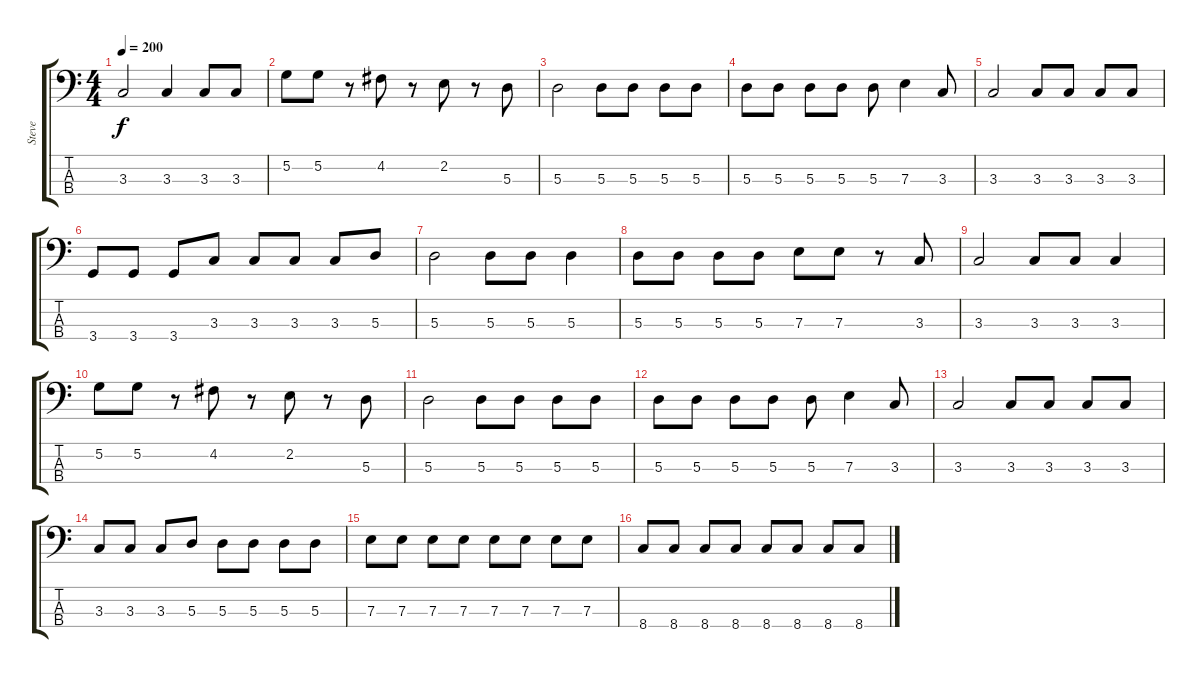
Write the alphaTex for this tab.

\track ("Steve" "Steve") {instrument electricbassfinger}
\staff {score tabs}
\tuning (G2 D2 A1 E1) {hide}
\ts (4 4)
\tempo 200
\clef f4
\ks c
3.3.2{dy f} 3.3.4 3.3.8 3.3.8 |
5.2.8 5.2.8 r.8 4.2.8 r.8 2.2.8 r.8 5.3.8 |
5.3.2 5.3.8 5.3.8 5.3.8 5.3.8 |
5.3.8 5.3.8 5.3.8 5.3.8 5.3.8 7.3.4 3.3.8 |
3.3.2 3.3.8 3.3.8 3.3.8 3.3.8 |
3.4.8 3.4.8 3.4.8 3.3.8 3.3.8 3.3.8 3.3.8 5.3.8 |
5.3.2 5.3.8 5.3.8 5.3.4 |
5.3.8 5.3.8 5.3.8 5.3.8 7.3.8 7.3.8 r.8 3.3.8 |
3.3.2 3.3.8 3.3.8 3.3.4 |
5.2.8 5.2.8 r.8 4.2.8 r.8 2.2.8 r.8 5.3.8 |
5.3.2 5.3.8 5.3.8 5.3.8 5.3.8 |
5.3.8 5.3.8 5.3.8 5.3.8 5.3.8 7.3.4 3.3.8 |
3.3.2 3.3.8 3.3.8 3.3.8 3.3.8 |
3.3.8 3.3.8 3.3.8 5.3.8 5.3.8 5.3.8 5.3.8 5.3.8 |
7.3.8 7.3.8 7.3.8 7.3.8 7.3.8 7.3.8 7.3.8 7.3.8 |
8.4.8 8.4.8 8.4.8 8.4.8 8.4.8 8.4.8 8.4.8 8.4.8
